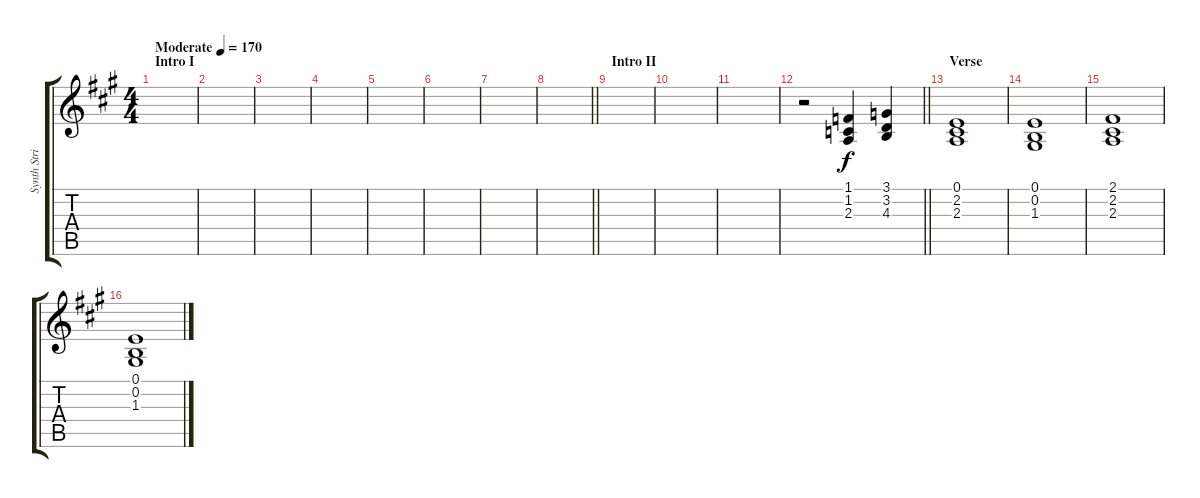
\track ("Synth Strings II" "Synth Stri") {instrument tremolostrings}
\staff {score tabs}
\tuning (E4 B3 G3 D3 A2 E2) {hide}
\ts (4 4)
\section ("" "Intro I")
\tempo (170 "Moderate")
\clef g2
\ks a
|
|
|
|
|
|
|
\barLineRight lightlight
|
\section ("" "Intro II")
|
|
|
\barLineRight lightlight
r.2 (1.1 1.2 2.3).4 (3.1 3.2 4.3).4 |
\section ("" "Verse")
(0.1 2.2 2.3).1 |
(0.1 0.2 1.3).1 |
(2.1 2.2 2.3).1 |
(0.1 0.2 1.3).1
